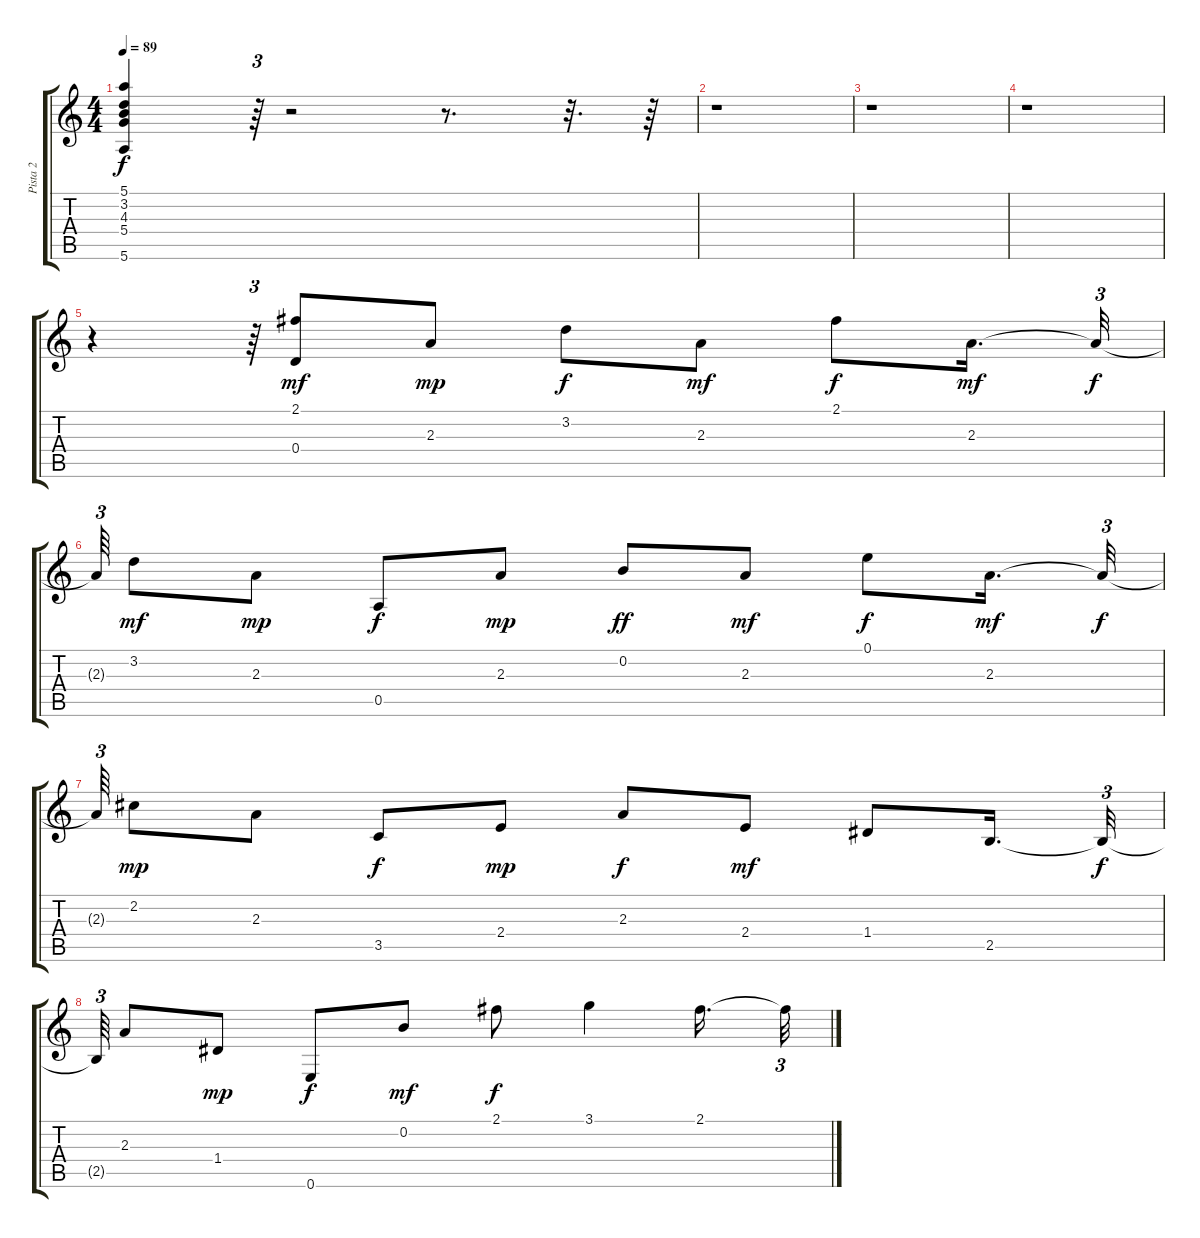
\track ("Pista 2" "Pista 2") {instrument acousticguitarsteel}
\staff {score tabs}
\tuning (E4 B3 G3 D3 A2 E2) {hide}
\ts (4 4)
\tempo 89
\clef g2
\ks c
(5.1{t} 3.2{t} 4.3{t} 5.4{t} 5.6{t}).4{dy f} r.64{tu (3 2)} r.2 r.8{d} r.32{d} r.64 |
r.1 |
r.1 |
r.1 |
r.4 r.64{tu (3 2)} (2.1 0.4).8{dy mf} 2.3.8{dy mp} 3.2.8{dy f} 2.3.8{dy mf} 2.1.8{dy f} 2.3.16{d dy mf} 2.3{t}.32{tu (3 2) dy f} |
2.3{t}.64{tu (3 2)} 3.2.8{dy mf} 2.3.8{dy mp} 0.5.8{dy f} 2.3.8{dy mp} 0.2.8{dy ff} 2.3.8{dy mf} 0.1.8{dy f} 2.3.16{d dy mf} 2.3{t}.32{tu (3 2) dy f} |
2.3{t}.64{tu (3 2)} 2.2.8{dy mp} 2.3.8 3.5.8{dy f} 2.4.8{dy mp} 2.3.8{dy f} 2.4.8{dy mf} 1.4.8 2.5.16{d} 2.5{t}.32{tu (3 2) dy f} |
2.5{t}.64{tu (3 2)} 2.3.8 1.4.8{dy mp} 0.6.8{dy f} 0.2.8{dy mf} 2.1.8{dy f} 3.1.4 2.1.16{d} 2.1{t}.32{tu (3 2)}
